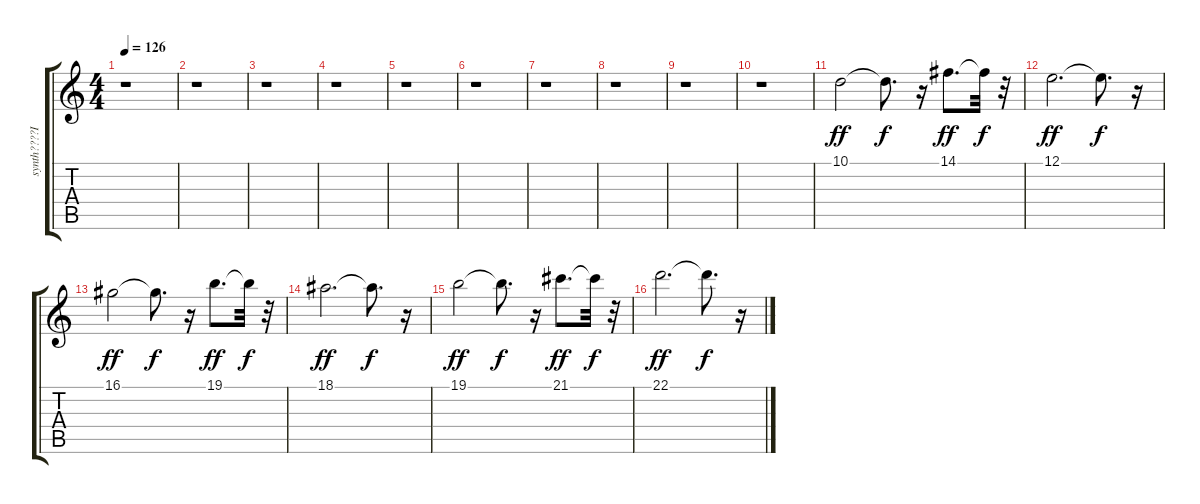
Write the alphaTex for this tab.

\track ("synth????І’?І“?`?" "synth????І") {instrument fx5brightness}
\staff {score tabs}
\tuning (E4 B3 G3 D3 A2 E2) {hide}
\ts (4 4)
\tempo 126
\clef g2
\ks c
r.1{dy ff} |
r.1 |
r.1 |
r.1 |
r.1 |
r.1 |
r.1 |
r.1 |
r.1 |
r.1 |
10.1.2 10.1{t}.8{d dy f} r.16 14.1.8{d dy ff} 14.1{t}.32{dy f} r.32 |
12.1.2{d dy ff} 12.1{t}.8{d dy f} r.16 |
16.1.2{dy ff} 16.1{t}.8{d dy f} r.16 19.1.8{d dy ff} 19.1{t}.32{dy f} r.32 |
18.1.2{d dy ff} 18.1{t}.8{d dy f} r.16 |
19.1.2{dy ff} 19.1{t}.8{d dy f} r.16 21.1.8{d dy ff} 21.1{t}.32{dy f} r.32 |
22.1.2{d dy ff} 22.1{t}.8{d dy f} r.16
